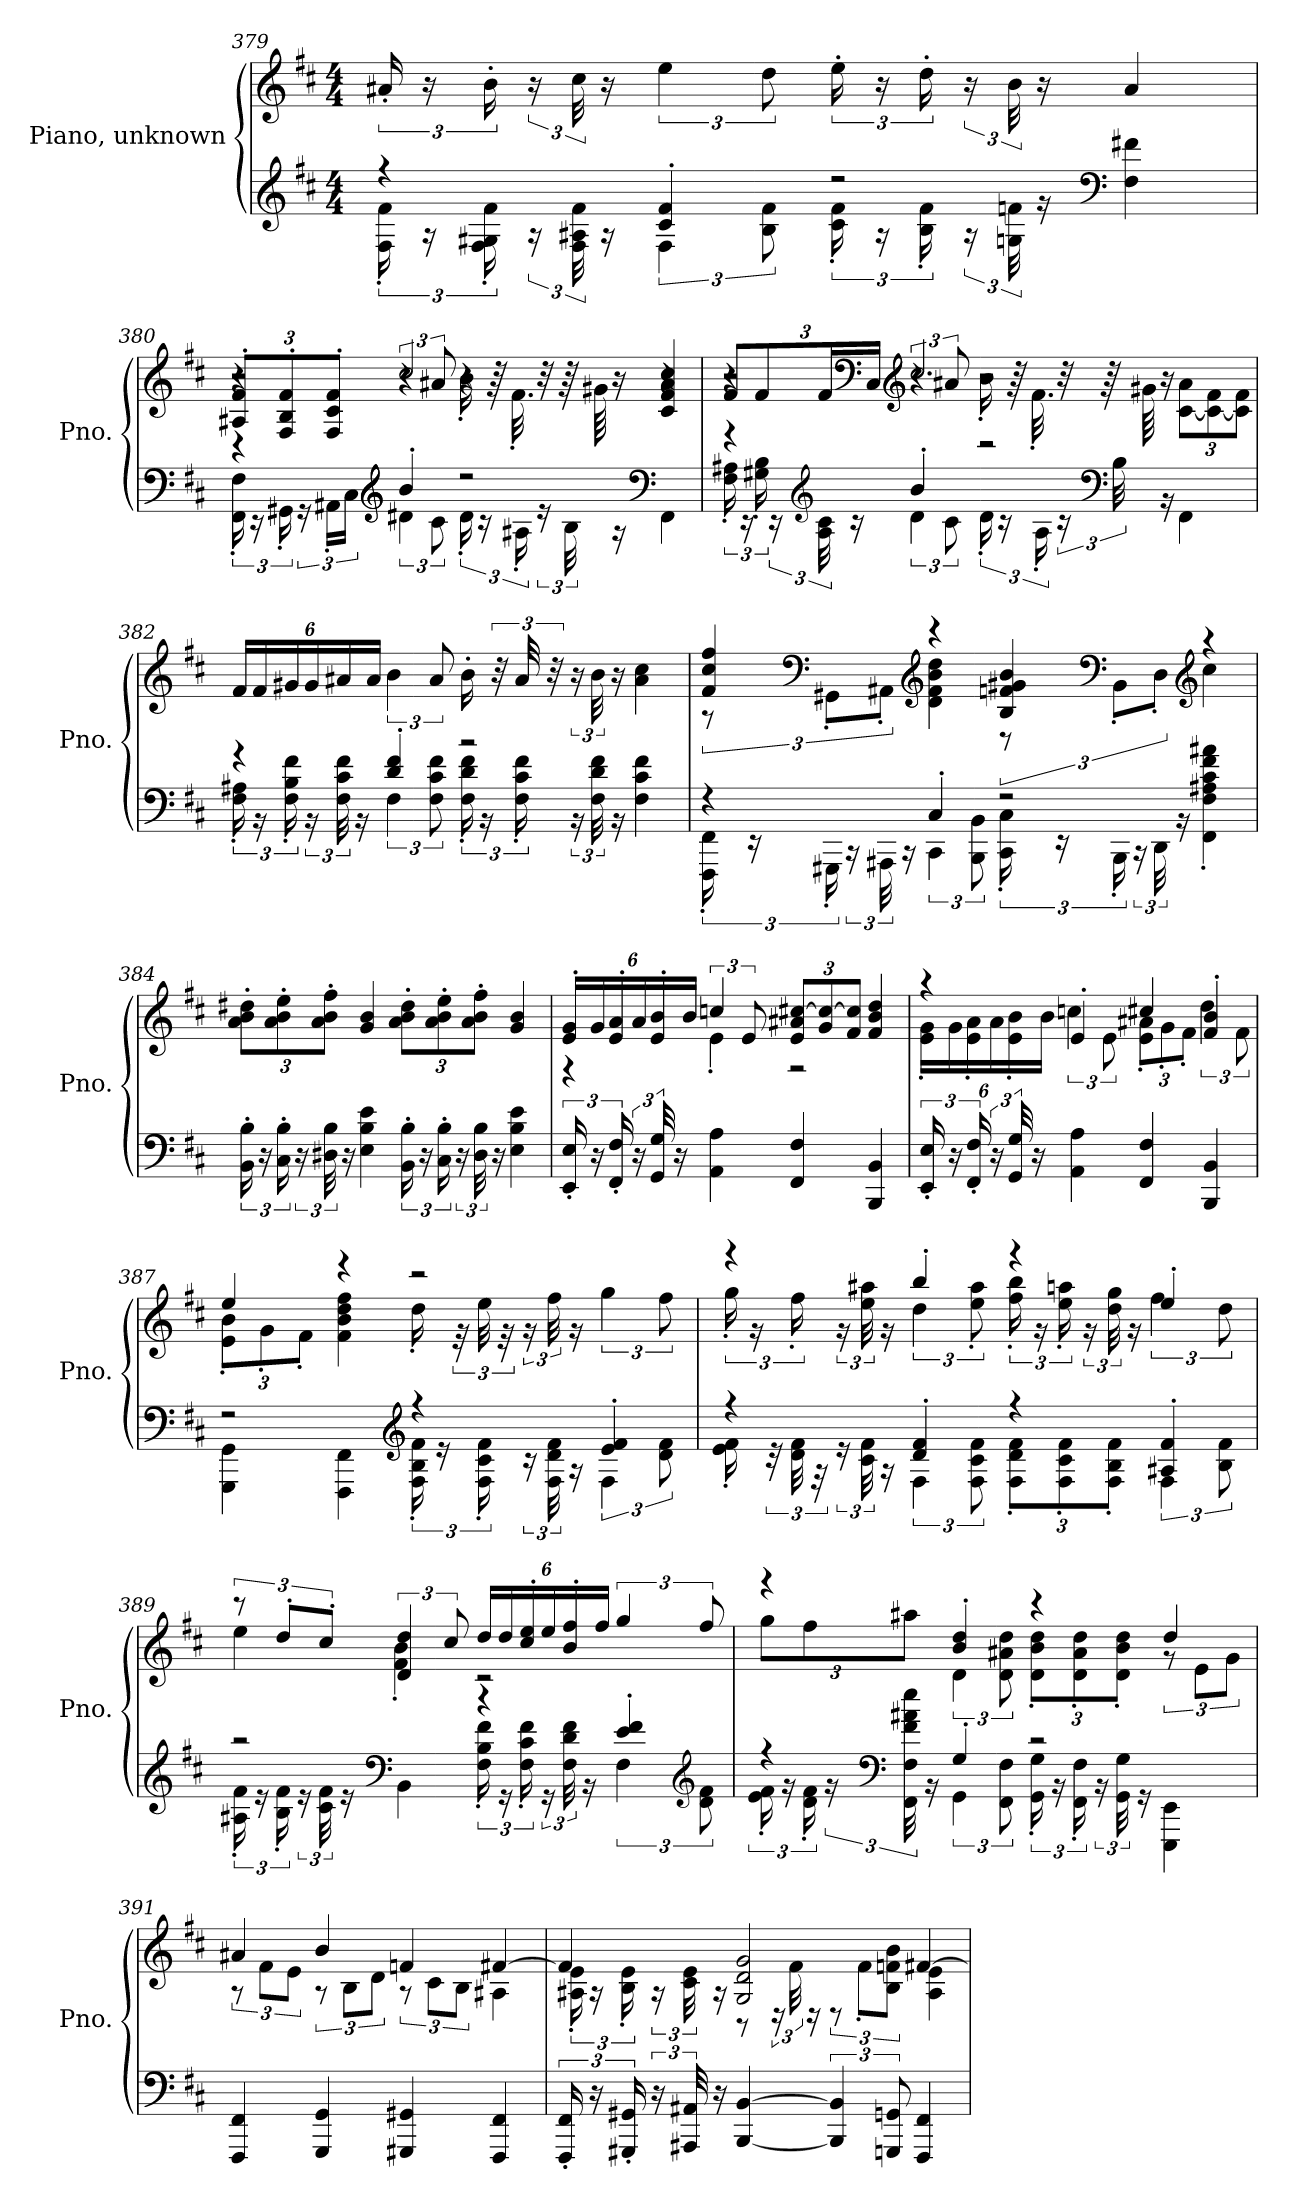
**kern	**kern
*part1	*part1
*staff2	*staff1
*I"Piano, unknown	*
*I'Pno.	*
!!LO:LB:g=z
*clefG2	*clefG2
*k[f#c#]	*k[f#c#]
*M4/4	*M4/4
=379	=379
*^	*
4r	24F#\' 24f#\'	24a#X'/
.	24r	24r
.	24F#\' 24G#X\' 24f#\'	24b'\
.	24r	24r
.	48F#\ 48A#X\ 48f#\	48cc#\
.	16r	16r
4c#/' 4f#/'	6F#\	6ee\
.	12B\ 12f#\	12dd\
2r	24c#\' 24f#\'	24ee'\
.	24r	24r
.	24B\' 24f#\'	24dd'\
.	24r	24r
.	48Gn\ 48fn\	48b\
.	16r	16r
*clefF4	*	*
.	4F#\ 4f#X\	4a#/
!!LO:LB:g=z
=380	=380	=380
*	*	*^
*	*	*	*^
*	*	*	*	*Xbrackettup
4r	24FF#\' 24F#\'	4r	2r	12A#X/' 12f#/'L
.	24r	.	.	.
.	24GG#X'\	.	.	12F#/' 12B/' 12f#/'
.	24r	.	.	.
.	24AA#X'\LL	.	.	12F#/' 12c#/' 12f#/'J
.	24C#\JJ	.	.	.
*clefG2	*	*	*	*
*	*	*	*	*brackettup
4b'/	6d#X\	2cc#/	.	6r
.	12c#\	.	.	12a#X/
2r	24d#'\	.	16b'\	4r
.	24r	.	.	.
.	.	.	64r	.
.	.	.	32.f#'\	.
.	24A#X'\	.	.	.
.	24r	.	32r	.
.	.	.	64r	.
.	48B\	.	.	.
.	.	.	64g#X\	.
.	16r	.	16r	.
*clefF4	*	*	*	*
.	4FF#\	4r	4r	4c#/ 4f#/ 4a#/ 4cc#/
!!LO:LB:g=z	!!	!!
=381	=381	=381	=381	=381
*	*	*	*	*Xbrackettup
4r	24F#\' 24A#X\'	4r	2r	12f#/L
.	24r	.	.	.
.	24G#X\' 24B\'	.	.	12f#/
.	24r	.	.	.
*clefG2	*	*	*	*
.	48A#\ 48c#\	.	.	24f#/L
.	16r	.	.	.
*	*	*clefF4	*	*
.	.	.	.	24C#/JJ
*	*	*clefG2	*	*
*	*	*	*	*brackettup
4b'/	6d\	2.cc#/	.	6r
.	12c#\	.	.	12a#X/
2r	24d'\	.	16b'\	2r
.	24r	.	.	.
.	.	.	64r	.
.	.	.	32.f#'\	.
.	24A#'\	.	.	.
.	24r	.	32r	.
.	.	.	64r	.
*clefF4	*	*	*	*
.	48B\	.	.	.
.	.	.	64g#X\	.
.	16r	.	16r	.
*	*	*	*Xbrackettup	*
.	4FF#\	.	[12c#\ 12a#\L	.
.	.	.	12c#\_ 12f#\	.
.	.	.	12c#\] 12f#\J	.
*	*	*v	*v	*v
!!LO:PB:g=z
=382	=382	=382
4r	24F#\' 24A#X\'	24f#/LL
.	24r	24f#/
.	24F#\' 24B\' 24f#\'	24g#X/
.	24r	24g#/
.	48F#\ 48c#\ 48f#\	24a#X/
.	16r	.
.	.	24a#/JJ
*	*	*brackettup
4d/' 4f#/'	6F#\	6b\
.	12F#\ 12c#\ 12f#\	12a#/
2r	24F#\' 24d\' 24f#\'	16b'\
.	24r	.
.	.	48r
.	24F#\' 24c#\' 24f#\'	48a#/
.	.	48r
.	24r	24r
.	48F#\ 48d\ 48f#\	48b\
.	16r	16r
.	4F#\ 4c#\ 4f#\	4a#\ 4cc#\
=383	=383	=383
*	*	*^
4r	24FFF#\' 24FF#\'	4f#/ 4cc#/ 4ff#/	12r
.	24r	.	.
*	*	*clefF4	*
.	24GGG#X'\	.	12GG#X'\L
.	24r	.	.
.	48AAA#X\	.	12AA#X'\J
.	16r	.	.
*	*	*clefG2	*
4C#'/	6CC#\	4r	4d\ 4f#\ 4b\ 4dd\
.	12BBB\ 12BB\	.	.
2r	24CC#\' 24C#\'	4B/ 4fn/ 4g#X/ 4b/	12r
.	24r	.	.
*	*	*clefF4	*
.	24BBB'\	.	12BB'\L
.	24r	.	.
.	48DD\	.	12D'\J
.	16r	.	.
*	*	*clefG2	*
.	4FF#\' 4F#\' 4A#X\' 4c#\' 4f#\' 4a#X\'	4r	4cc#\
*v	*v	*	*
*	*v	*v
!!LO:LB:g=z
=384	=384
*	*Xbrackettup
24BB\' 24B\'	12a\' 12b\' 12dd#X\'L
24r	.
24C#\' 24B\'	12a\' 12b\' 12ee\'
24r	.
48D#X\ 48B\	12a\' 12b\' 12ff#\'J
16r	.
4E\ 4B\ 4e\	4g/ 4b/
24BB\' 24B\'	12a\' 12b\' 12dd#\'L
24r	.
24C#\' 24B\'	12a\' 12b\' 12ee\'
24r	.
48D#\ 48B\	12a\' 12b\' 12ff#\'J
16r	.
4E\ 4B\ 4e\	4g/ 4b/
=385	=385
*	*^
24EE/' 24E/'	24e/' 24g/'LL	4r
24r	24g/	.
24FF#/' 24F#/'	24e/' 24a/'	.
24r	24a/	.
48GG/ 48G/	24e/' 24b/'	.
16r	.	.
.	24b/JJ	.
*	*brackettup	*
4AA\ 4A\	6ccn/	4e'\
.	12e/	.
*	*Xbrackettup	*
4FF#/ 4F#/	12e/ 12a#X/ [12cc#X/L	2r
.	12g/ 12cc#/_	.
.	12f#/ 12cc#/]J	.
4BBB/ 4BB/	4f#/ 4b/ 4dd/	.
!!LO:LB:g=z	!!
=386	=386	=386
24EE/' 24E/'	4r	24e\' 24g\'LL
24r	.	24g\
24FF#/' 24F#/'	.	24e\' 24a\'
24r	.	24a\
48GG/ 48G/	.	24e\' 24b\'
16r	.	.
.	.	24b\JJ
*	*	*brackettup
4AA\ 4A\	4e'/	6ccn\
.	.	12e\
*	*	*Xbrackettup
4FF#/ 4F#/	4cc#X/	12e\' 12a#X\'L
.	.	12g'\
.	.	12f#'\J
*	*	*brackettup
4BBB/ 4BB/	4f#/' 4b/'	6dd\
.	.	12f#\
=387	=387	=387
*^	*	*
*	*	*	*Xbrackettup
2r	4GGG\ 4GG\	4ee/	12e\' 12b\'L
.	.	.	12g'\
.	.	.	12f#'\J
.	4FFF#\ 4FF#\	4r	4f#\ 4b\ 4dd\ 4ff#\
*clefG2	*	*	*
4r	24F#\' 24B\' 24f#\'	2r	16dd'\
.	24r	.	.
*	*	*	*brackettup
.	.	.	48r
.	24F#\' 24c#\' 24f#\'	.	48ee\
.	.	.	48r
.	24r	.	24r
.	48F#\ 48d\ 48f#\	.	48ff#\
.	16r	.	16r
4e/' 4f#/'	6F#\	.	6gg\
.	12d\ 12f#\	.	12ff#\
!!LO:LB:g=z	!!
=388	=388	=388	=388
4r	16e\' 16f#\'	4r	24gg'\
.	.	.	24r
.	48r	.	.
.	48d\ 48f#\	.	24ff#'\
.	48r	.	.
.	24r	.	24r
.	48c#\ 48f#\	.	48ee\ 48aa#X\
.	16r	.	16r
4d/' 4f#/'	6F#\	4bb'/	6dd\
.	12F#\ 12c#\ 12f#\	.	12ee\' 12aa#\'
*	*Xbrackettup	*	*
4r	12F#\' 12d\' 12f#\'L	4r	24ff#\' 24bb\'
.	.	.	24r
.	12F#\' 12c#\' 12f#\'	.	24ee\' 24aan\'
.	.	.	24r
.	12F#\' 12B\' 12f#\'J	.	48dd\ 48gg\
.	.	.	16r
*	*brackettup	*	*
4A#X/' 4f#/'	6F#\	4ee'/	6ff#\
.	12B\ 12f#\	.	12dd\
=389	=389	=389	=389
2r	24A#X\' 24f#\'	12r	4ee\
.	24r	.	.
.	24B\' 24f#\'	12dd'/L	.
.	24r	.	.
.	48c#\ 48f#\	12cc#'/J	.
.	16r	.	.
*clefF4	*	*	*
.	4BB\	6d/ 6dd/	4f#\' 4b\'
.	.	12cc#/	.
*	*	*Xbrackettup	*
4r	24F#\' 24B\' 24f#\'	24dd/LL	2r
.	24r	24dd/	.
.	24F#\' 24c#\' 24f#\'	24cc#/' 24ee/'	.
.	24r	24ee/	.
.	48F#\ 48d\ 48f#\	24b/' 24ff#/'	.
.	16r	.	.
.	.	24ff#/JJ	.
*	*	*brackettup	*
4e/' 4f#/'	6F#\	6gg/	.
*clefG2	*	*	*
.	12d\ 12f#\	12ff#/	.
!!LO:LB:g=z	!!
=390	=390	=390	=390
*	*	*	*Xbrackettup
4r	24e\' 24f#\'	4r	12gg\L
.	24r	.	.
.	24d\' 24f#\'	.	12ff#\
.	24r	.	.
*clefF4	*	*	*
.	48FF#\ 48F#\ 48f#\ 48a#X\ 48ee\	.	12aa#X\J
.	16r	.	.
*	*	*	*brackettup
4G'/	6GG\	4b/' 4dd/'	6d\
.	12FF#\ 12F#\	.	12d\ 12a#X\ 12dd\
*	*	*	*Xbrackettup
2r	24GG\' 24G\'	4r	12d\' 12b\' 12dd\'L
.	24r	.	.
.	24FF#\' 24F#\'	.	12d\' 12a#\' 12dd\'
.	24r	.	.
.	48GG\ 48G\	.	12d\' 12b\' 12dd\'J
.	16r	.	.
*	*	*	*brackettup
.	4EEE\ 4EE\	4dd/	12r
.	.	.	12e\L
.	.	.	12g\J
*v	*v	*	*
=391	=391	=391
4FFF#/ 4FF#/	4a#X/	12r
.	.	12f#\L
.	.	12e\J
4GGG/ 4GG/	4b/	12r
.	.	12B\L
.	.	12d\J
4GGG#X/ 4GG#X/	4fn/	12r
.	.	12c#\L
.	.	12B\J
4FFF#/ 4FF#/	[4f#X/	4A#X\
!!LO:LB:g=z	!!
=392	=392	=392
24FFF#/' 24FF#/'	4f#/]	24A#X\' 24e\'
24r	.	24r
24GGG#X/' 24GG#X/'	.	24B\' 24e\'
24r	.	24r
48AAA#X/ 48AA#X/	.	48c#\ 48e\
16r	.	16r
[4BBB/ [4BB/	2G/ 2d/ 2g/	8r
.	.	24r
.	.	48f#\
.	.	16r
6BBB/] 6BB/]	.	12r
.	.	12f#'\L
12GGGn/ 12GGn/	.	12B\ 12fn\ 12b\J
4FFF#/ 4FF#/	[4f#X/	4A#\ 4e\
*	*v	*v
=	=
*-	*-
